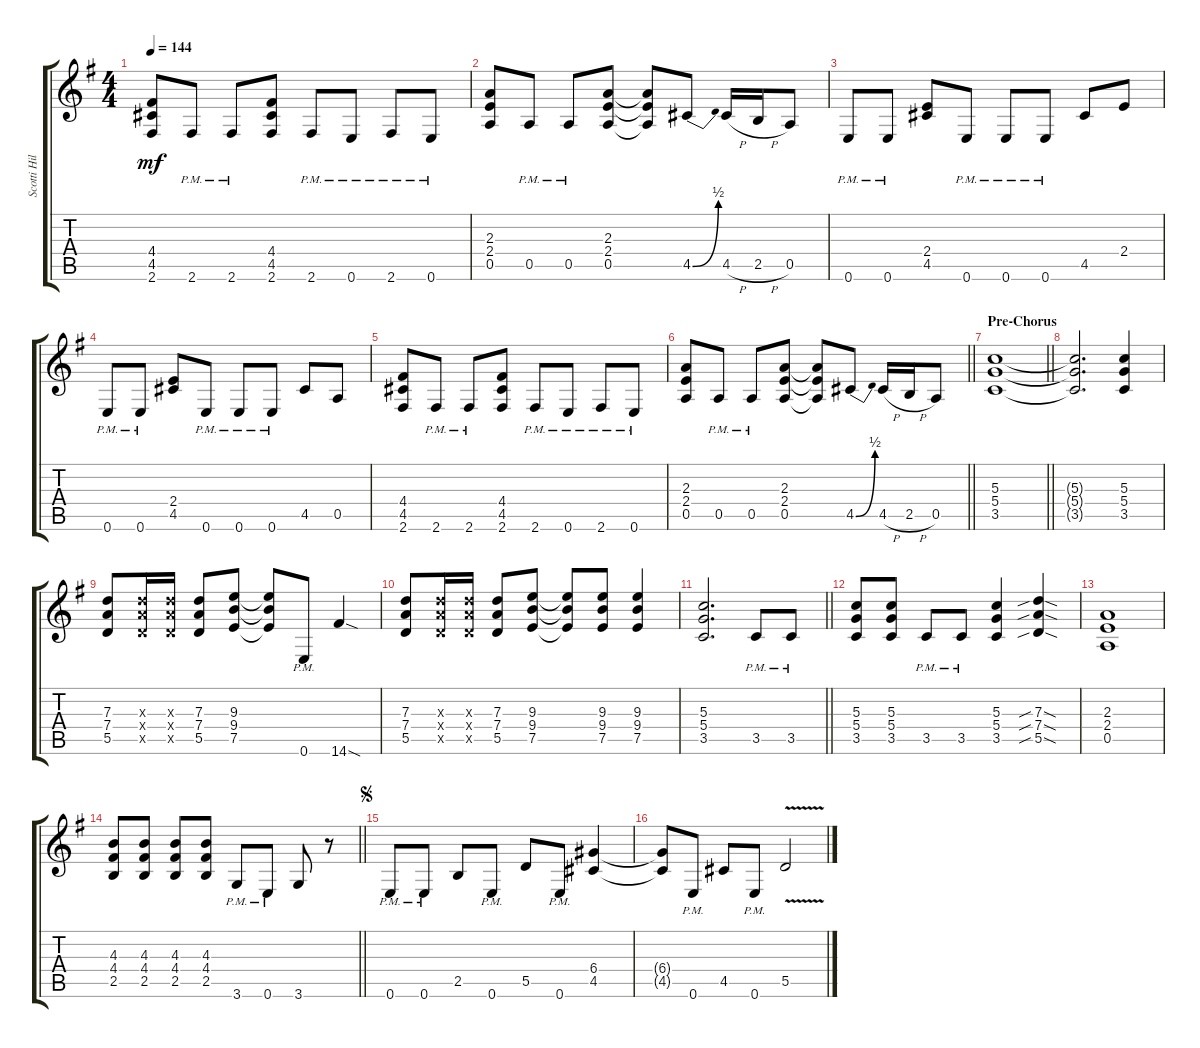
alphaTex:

\track ("Scotti Hill - Rhytm" "Scotti Hil") {instrument overdrivenguitar}
\staff {score tabs}
\tuning (E4 B3 G3 D3 A2 E2) {hide}
\ts (4 4)
\tempo 144
\clef g2
\ks g
(4.4 4.5 2.6).8{dy mf} 2.6{pm}.8 2.6{pm}.8 (4.4 4.5 2.6).8 2.6{pm}.8 0.6{pm}.8 2.6{pm}.8 0.6{pm}.8 |
(2.3 2.4 0.5).8 0.5{pm}.8 0.5{pm}.8 (2.3 2.4 0.5).8 (2.3{t} 2.4{t} 0.5{t}).8 4.5{be (bend 0 0 60 2)}.8 4.5{h}.16 2.5{h}.16 0.5.8 |
0.6{pm}.8 0.6{pm}.8 (2.4 4.5).8 0.6{pm}.8 0.6{pm}.8 0.6{pm}.8 4.5.8 2.4.8 |
0.6{pm}.8 0.6{pm}.8 (2.4 4.5).8 0.6{pm}.8 0.6{pm}.8 0.6{pm}.8 4.5.8 0.5.8 |
(4.4 4.5 2.6).8 2.6{pm}.8 2.6{pm}.8 (4.4 4.5 2.6).8 2.6{pm}.8 0.6{pm}.8 2.6{pm}.8 0.6{pm}.8 |
\barLineRight lightlight
(2.3 2.4 0.5).8 0.5{pm}.8 0.5{pm}.8 (2.3 2.4 0.5).8 (2.3{t} 2.4{t} 0.5{t}).8 4.5{be (bend 0 0 60 2)}.8 4.5{h}.16 2.5{h}.16 0.5.8 |
\section ("" "Pre-Chorus")
\barLineRight lightlight
(5.3 5.4 3.5).1 |
(5.3{t} 5.4{t} 3.5{t}).2{d} (5.3 5.4 3.5).4 |
(7.3 7.4 5.5).8 (7.3{x} 7.4{x} 5.5{x}).16 (7.3{x} 7.4{x} 5.5{x}).16 (7.3 7.4 5.5).8 (9.3 9.4 7.5).8 (9.3{t} 9.4{t} 7.5{t}).8 0.6{pm}.8 14.6{sod}.4 |
(7.3 7.4 5.5).8 (7.3{x} 7.4{x} 5.5{x}).16 (7.3{x} 7.4{x} 5.5{x}).16 (7.3 7.4 5.5).8 (9.3 9.4 7.5).8 (9.3{t} 9.4{t} 7.5{t}).8 (9.3 9.4 7.5).8 (9.3 9.4 7.5).4 |
\barLineRight lightlight
(5.3 5.4 3.5).2{d} 3.5{pm}.8 3.5{pm}.8 |
(5.3 5.4 3.5).8 (5.3 5.4 3.5).8 3.5{pm}.8 3.5{pm}.8 (5.3 5.4 3.5).4 (7.3{sib sod} 7.4{sib sod} 5.5{sib sod}).4 |
(2.3 2.4 0.5).1 |
\barLineRight lightlight
(4.3 4.4 2.5).8 (4.3 4.4 2.5).8 (4.3 4.4 2.5).8 (4.3 4.4 2.5).8 3.6{pm}.8 0.6{pm}.8 3.6.8 r.8 |
\jump segno
0.6{pm}.8 0.6{pm}.8 2.5.8 0.6{pm}.8 5.5.8 0.6{pm}.8 (6.4 4.5).4 |
(6.4{t} 4.5{t}).8 0.6{pm}.8 4.5.8 0.6{pm}.8 5.5{v}.2
